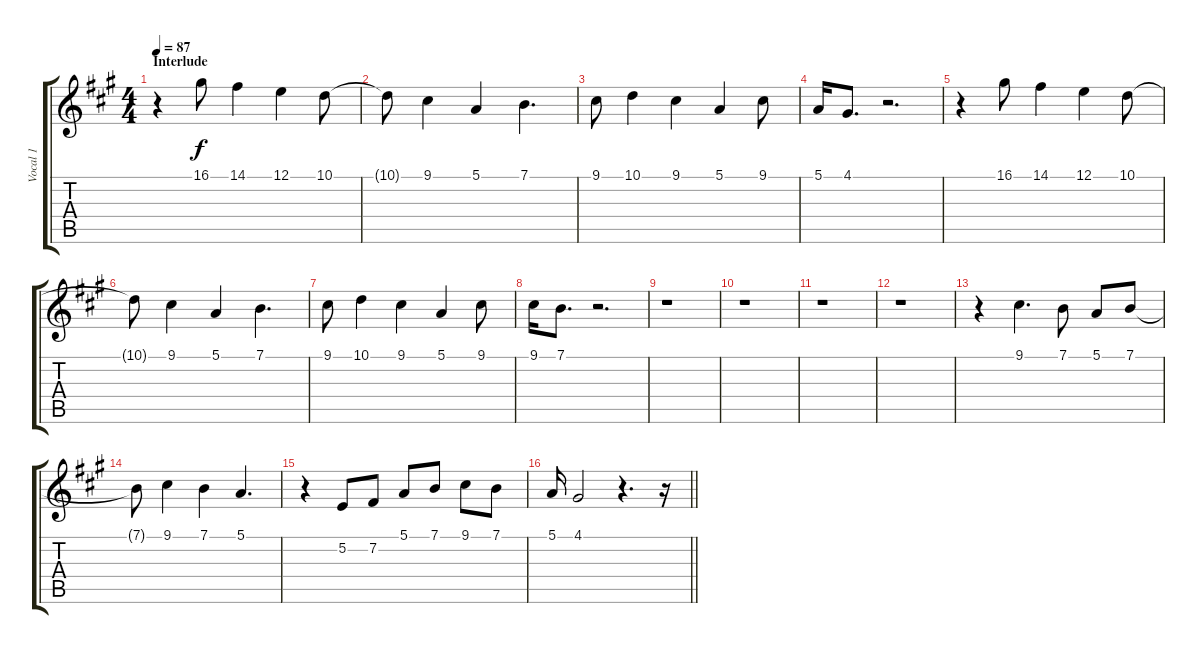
\track ("Vocal 1" "Vocal 1") {instrument choiraahs}
\staff {score tabs}
\tuning (E4 B3 G3 D3 A2 E2) {hide}
\ts (4 4)
\section ("" "Interlude")
\tempo 87
\clef g2
\ks a
r.4{dy f} 16.1.8 14.1.4 12.1.4 10.1.8 |
10.1{t}.8 9.1.4 5.1.4 7.1.4{d} |
9.1.8 10.1.4 9.1.4 5.1.4 9.1.8 |
5.1.16 4.1.8{d} r.2{d} |
r.4 16.1.8 14.1.4 12.1.4 10.1.8 |
10.1{t}.8 9.1.4 5.1.4 7.1.4{d} |
9.1.8 10.1.4 9.1.4 5.1.4 9.1.8 |
9.1.16 7.1.8{d} r.2{d} |
r.1 |
r.1 |
r.1 |
r.1 |
r.4 9.1.4{d} 7.1.8 5.1.8 7.1.8 |
7.1{t}.8 9.1.4 7.1.4 5.1.4{d} |
r.4 5.2.8 7.2.8 5.1.8 7.1.8 9.1.8 7.1.8 |
\barLineRight lightlight
5.1.16 4.1.2 r.4{d} r.16
